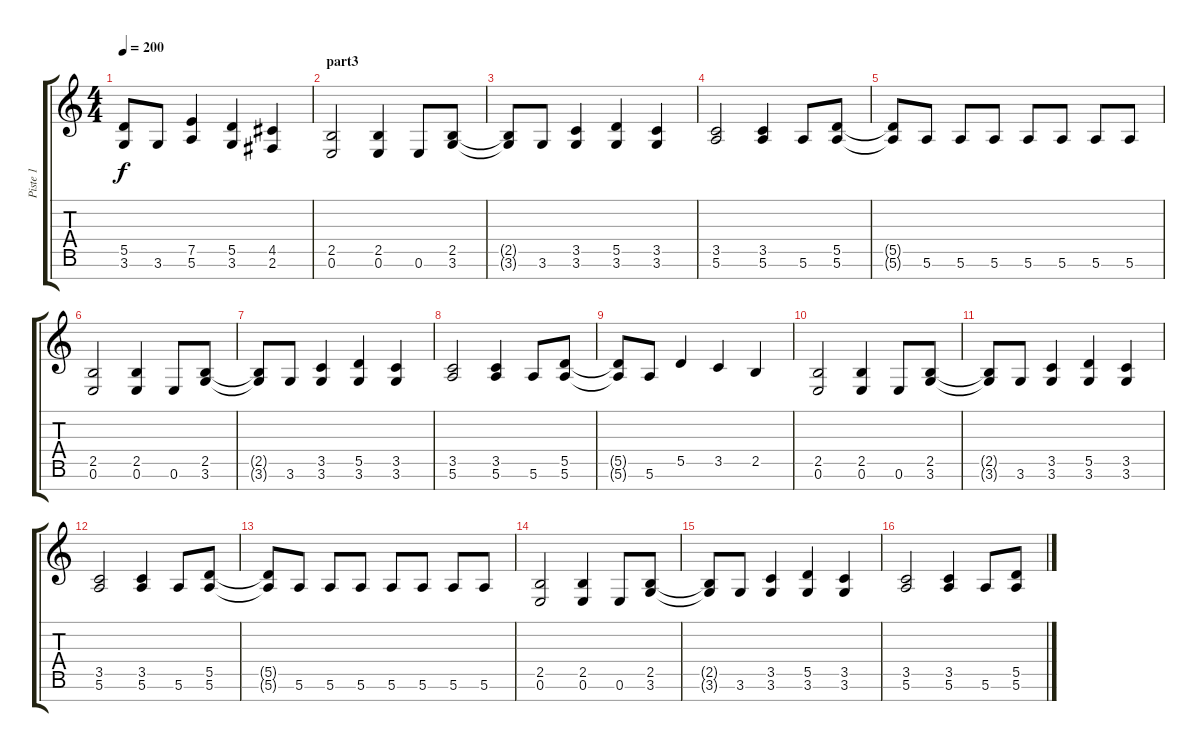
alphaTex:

\track ("Piste 1" "Piste 1") {instrument overdrivenguitar}
\staff {score tabs}
\tuning (E4 B3 G3 D3 A2 E2 B1) {hide}
\ts (4 4)
\tempo 200
\clef g2
\ks c
(5.5{t} 3.6{t}).8{dy f} 3.6.8 (7.5 5.6).4 (5.5 3.6).4 (4.5 2.6).4 |
\section ("" "part3")
(2.5 0.6).2 (2.5 0.6).4 0.6.8 (2.5 3.6).8 |
(2.5{t} 3.6{t}).8 3.6.8 (3.5 3.6).4 (5.5 3.6).4 (3.5 3.6).4 |
(3.5 5.6).2 (3.5 5.6).4 5.6.8 (5.5 5.6).8 |
(5.5{t} 5.6{t}).8 5.6.8 5.6.8 5.6.8 5.6.8 5.6.8 5.6.8 5.6.8 |
(2.5 0.6).2 (2.5 0.6).4 0.6.8 (2.5 3.6).8 |
(2.5{t} 3.6{t}).8 3.6.8 (3.5 3.6).4 (5.5 3.6).4 (3.5 3.6).4 |
(3.5 5.6).2 (3.5 5.6).4 5.6.8 (5.5 5.6).8 |
(5.5{t} 5.6{t}).8 5.6.8 5.5.4 3.5.4 2.5.4 |
(2.5 0.6).2 (2.5 0.6).4 0.6.8 (2.5 3.6).8 |
(2.5{t} 3.6{t}).8 3.6.8 (3.5 3.6).4 (5.5 3.6).4 (3.5 3.6).4 |
(3.5 5.6).2 (3.5 5.6).4 5.6.8 (5.5 5.6).8 |
(5.5{t} 5.6{t}).8 5.6.8 5.6.8 5.6.8 5.6.8 5.6.8 5.6.8 5.6.8 |
(2.5 0.6).2 (2.5 0.6).4 0.6.8 (2.5 3.6).8 |
(2.5{t} 3.6{t}).8 3.6.8 (3.5 3.6).4 (5.5 3.6).4 (3.5 3.6).4 |
(3.5 5.6).2 (3.5 5.6).4 5.6.8 (5.5 5.6).8
